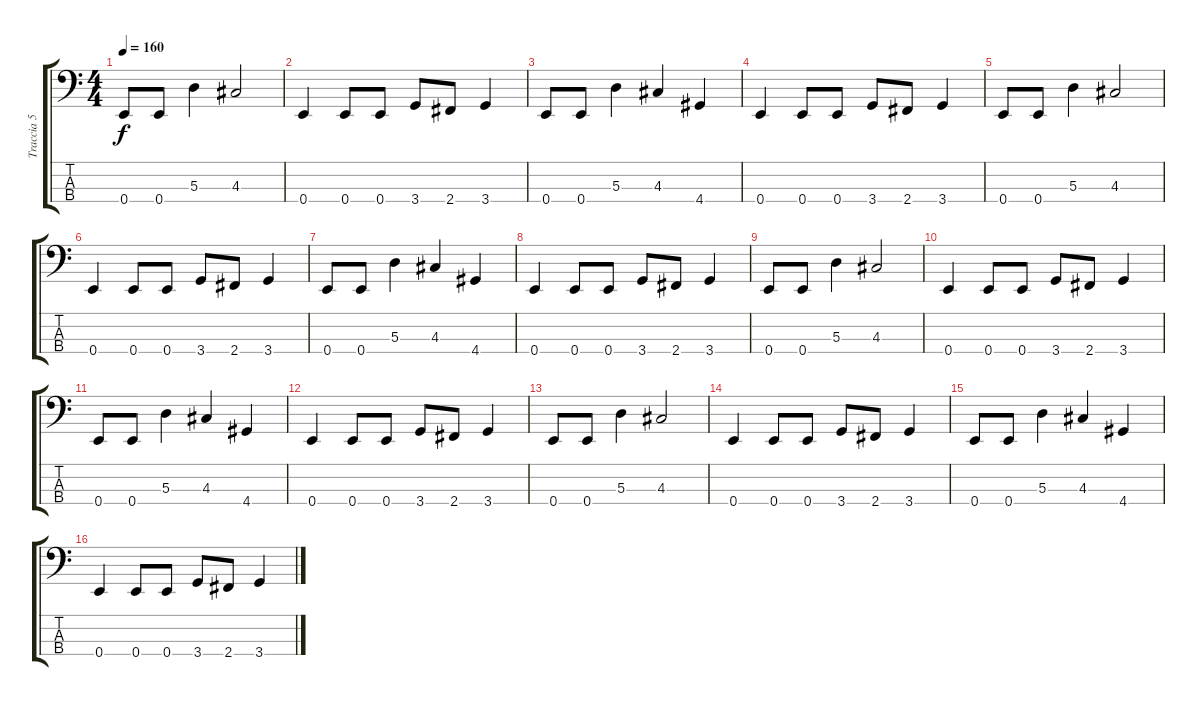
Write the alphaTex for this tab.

\track ("Traccia 5" "Traccia 5") {instrument electricbassfinger}
\staff {score tabs}
\tuning (G2 D2 A1 E1) {hide}
\ts (4 4)
\tempo 160
\clef f4
\ks c
0.4.8{dy f} 0.4.8 5.3.4 4.3.2 |
0.4.4 0.4.8 0.4.8 3.4.8 2.4.8 3.4.4 |
0.4.8 0.4.8 5.3.4 4.3.4 4.4.4 |
0.4.4 0.4.8 0.4.8 3.4.8 2.4.8 3.4.4 |
0.4.8 0.4.8 5.3.4 4.3.2 |
0.4.4 0.4.8 0.4.8 3.4.8 2.4.8 3.4.4 |
0.4.8 0.4.8 5.3.4 4.3.4 4.4.4 |
0.4.4 0.4.8 0.4.8 3.4.8 2.4.8 3.4.4 |
0.4.8 0.4.8 5.3.4 4.3.2 |
0.4.4 0.4.8 0.4.8 3.4.8 2.4.8 3.4.4 |
0.4.8 0.4.8 5.3.4 4.3.4 4.4.4 |
0.4.4 0.4.8 0.4.8 3.4.8 2.4.8 3.4.4 |
0.4.8 0.4.8 5.3.4 4.3.2 |
0.4.4 0.4.8 0.4.8 3.4.8 2.4.8 3.4.4 |
0.4.8 0.4.8 5.3.4 4.3.4 4.4.4 |
0.4.4 0.4.8 0.4.8 3.4.8 2.4.8 3.4.4
